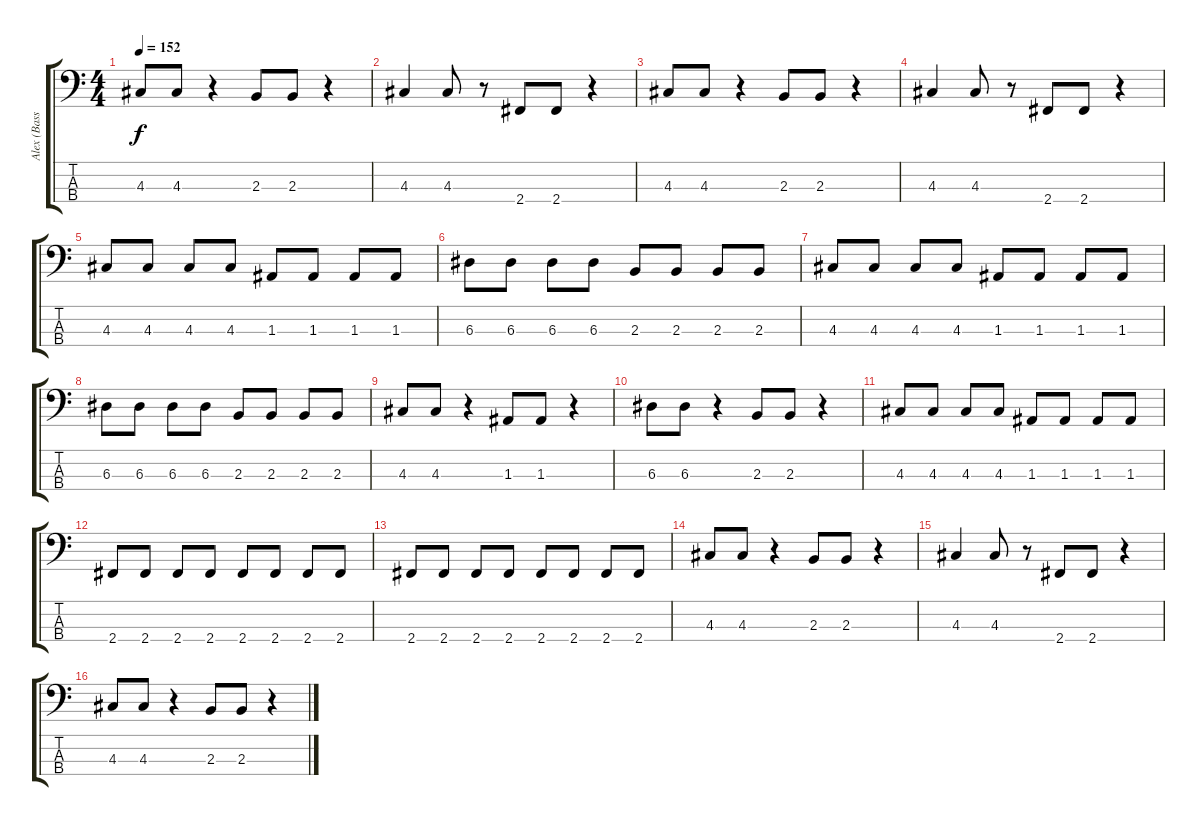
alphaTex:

\track ("Alex (Bass)" "Alex (Bass") {instrument electricbassfinger}
\staff {score tabs}
\tuning (G2 D2 A1 E1) {hide}
\ts (4 4)
\tempo 152
\clef f4
\ks c
4.3.8{dy f} 4.3.8 r.4 2.3.8 2.3.8 r.4 |
4.3.4 4.3.8 r.8 2.4.8 2.4.8 r.4 |
4.3.8 4.3.8 r.4 2.3.8 2.3.8 r.4 |
4.3.4 4.3.8 r.8 2.4.8 2.4.8 r.4 |
4.3.8 4.3.8 4.3.8 4.3.8 1.3.8 1.3.8 1.3.8 1.3.8 |
6.3.8 6.3.8 6.3.8 6.3.8 2.3.8 2.3.8 2.3.8 2.3.8 |
4.3.8 4.3.8 4.3.8 4.3.8 1.3.8 1.3.8 1.3.8 1.3.8 |
6.3.8 6.3.8 6.3.8 6.3.8 2.3.8 2.3.8 2.3.8 2.3.8 |
4.3.8 4.3.8 r.4 1.3.8 1.3.8 r.4 |
6.3.8 6.3.8 r.4 2.3.8 2.3.8 r.4 |
4.3.8 4.3.8 4.3.8 4.3.8 1.3.8 1.3.8 1.3.8 1.3.8 |
2.4.8 2.4.8 2.4.8 2.4.8 2.4.8 2.4.8 2.4.8 2.4.8 |
2.4.8 2.4.8 2.4.8 2.4.8 2.4.8 2.4.8 2.4.8 2.4.8 |
4.3.8 4.3.8 r.4 2.3.8 2.3.8 r.4 |
4.3.4 4.3.8 r.8 2.4.8 2.4.8 r.4 |
4.3.8 4.3.8 r.4 2.3.8 2.3.8 r.4
